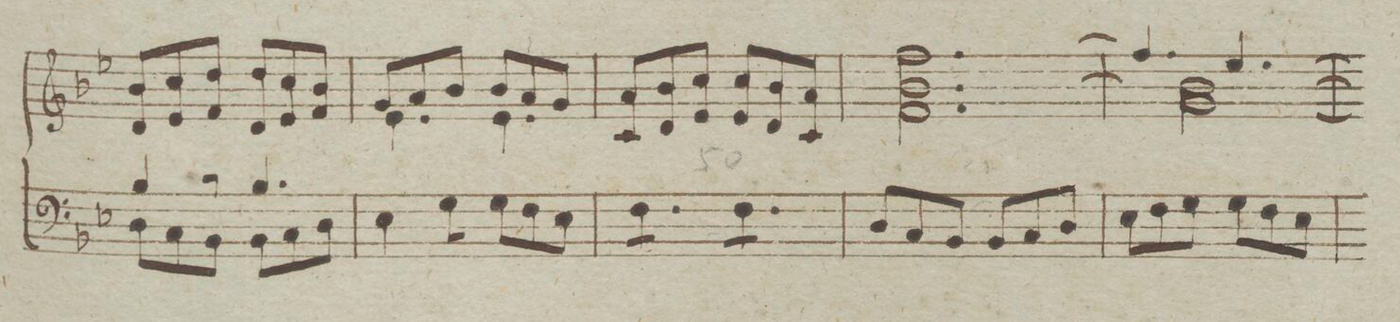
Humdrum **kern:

**kern
*I"Organo.
*clefF4
*k[b-e-]
*met(c)
*M6/8
*^
4B-/	8D\L
.	8C\
8r	8BB-\J
4.B-/	8BB-\L
.	8C\
.	8D\J
*v	*v
=197
4E-\
8G\
8G\L
8F\
8E-\J
=198
*tremolo
8F\L
8F\
8F\J
8F\L
8F\
8F\J
*Xtremolo
=199
8D/L
8C/
8BB-/J
8BB-/L
8C/
8D/J
=200
8E-\L
8F\
8G\J
8G\L
8F\
8E-\J
=201
*-
